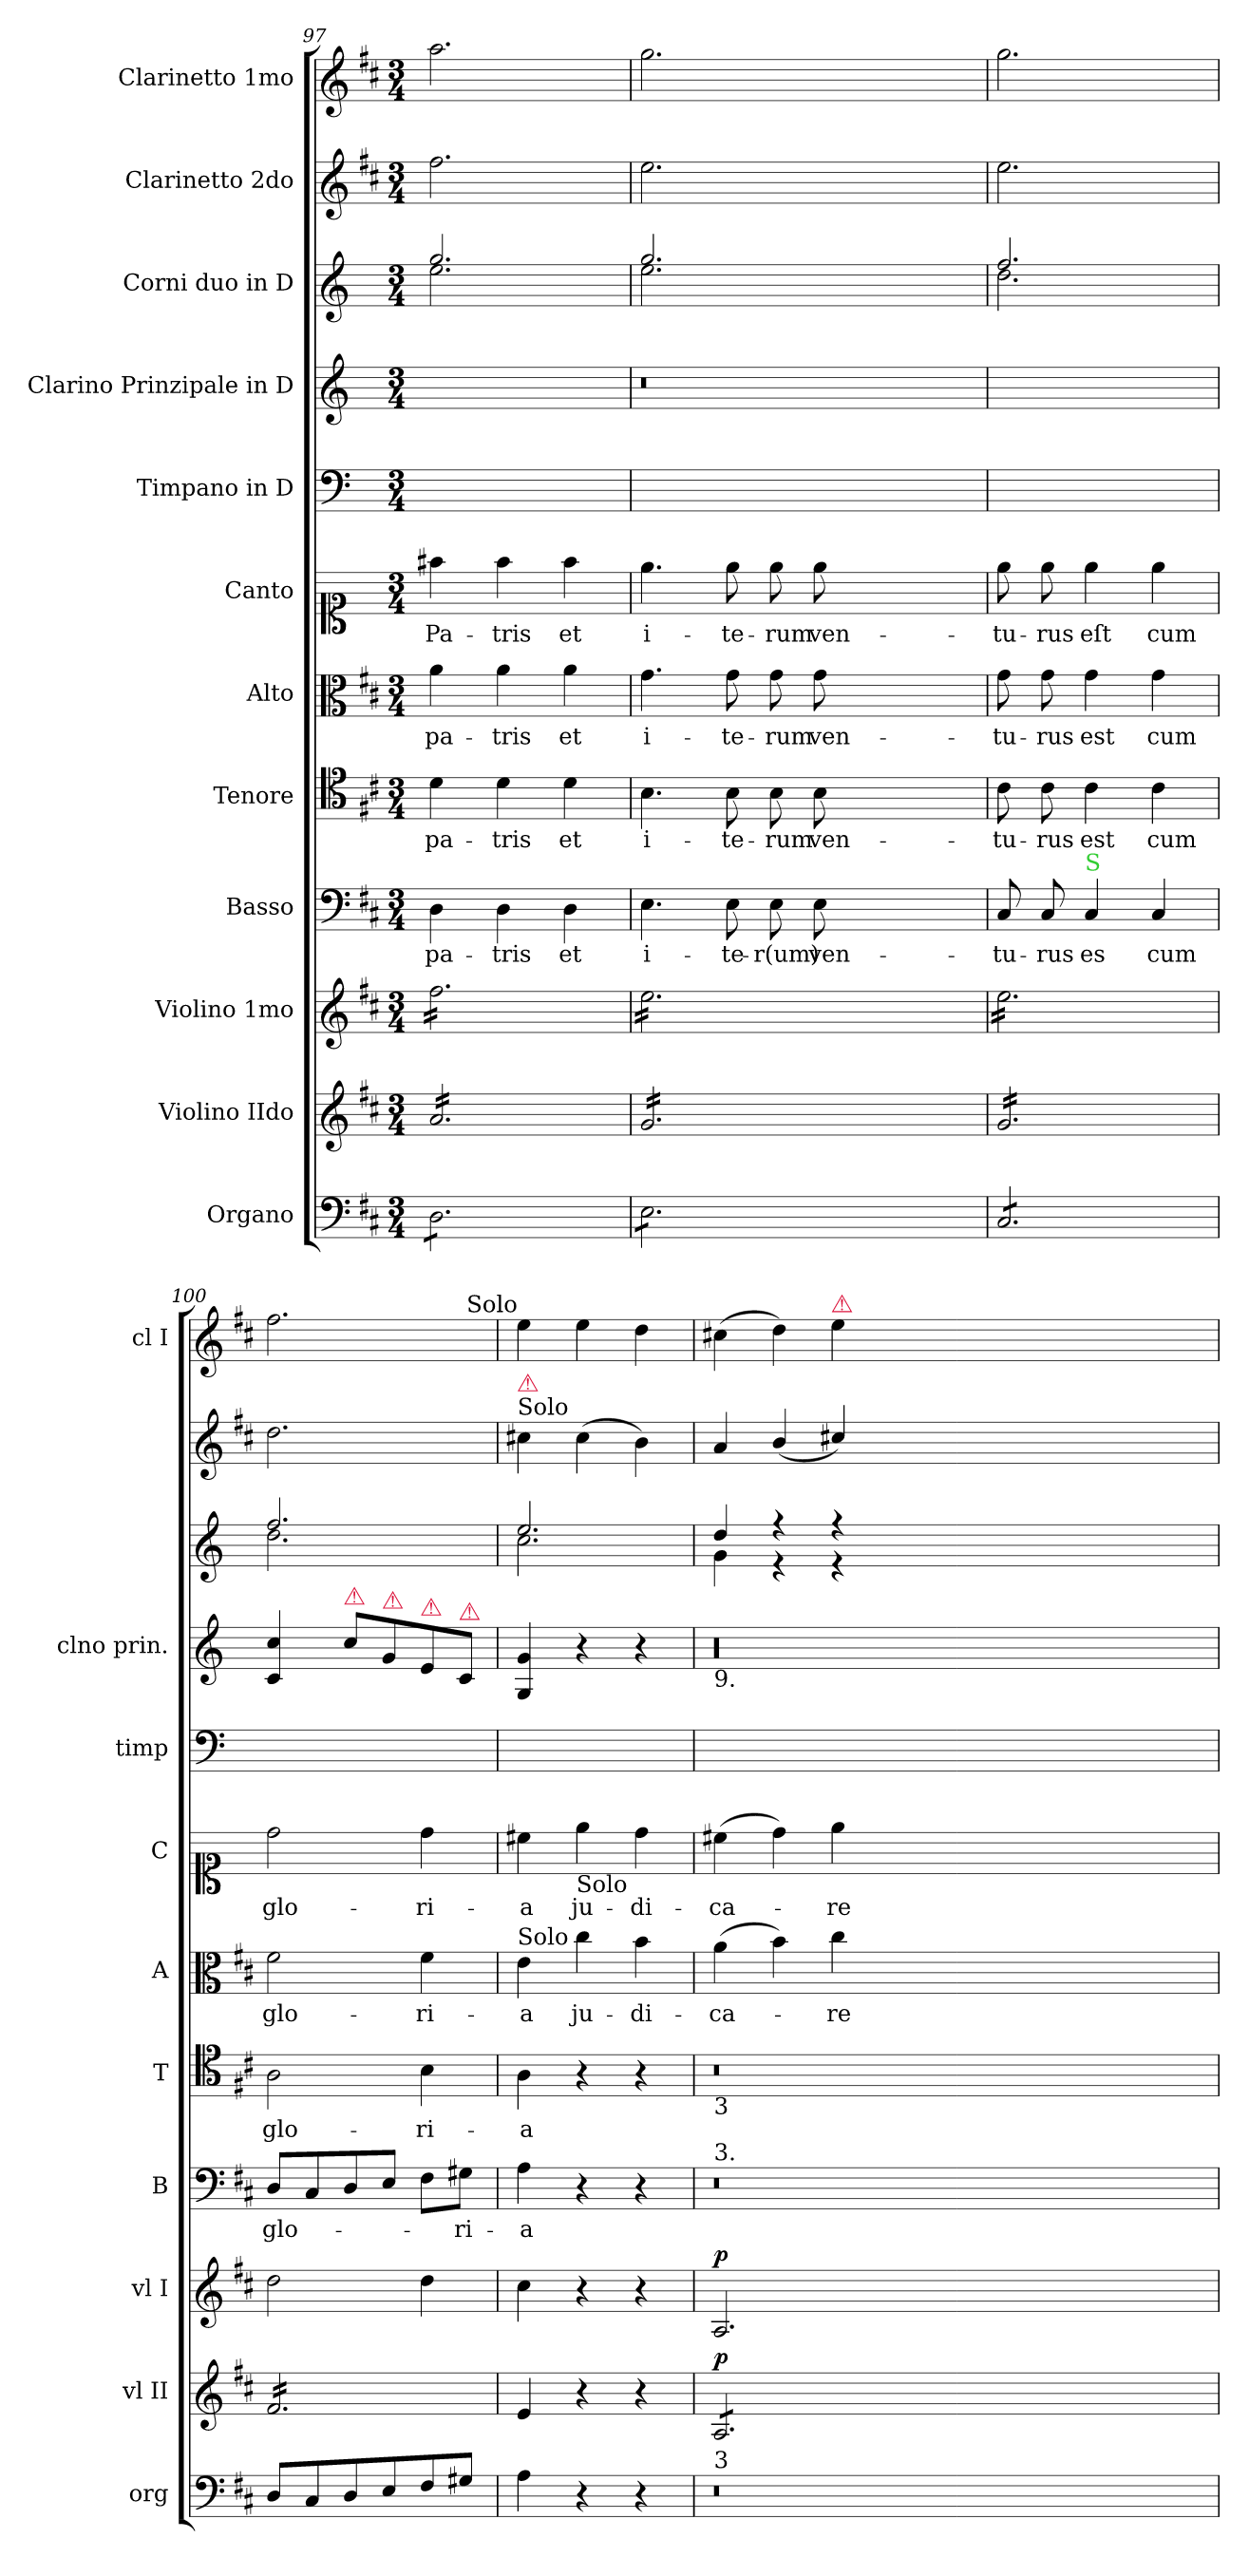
**kern	**kern	**dynam	**kern	**dynam	**kern	**text	**kern	**text	**kern	**text	**kern	**text	**kern	**kern	**kern	**kern	**kern
*part12	*part11	*part11	*part10	*part10	*part9	*part9	*part8	*part8	*part7	*part7	*part6	*part6	*part5	*part4	*part3	*part2	*part1
*staff12	*staff11	*staff11	*staff10	*staff10	*staff9	*staff9	*staff8	*staff8	*staff7	*staff7	*staff6	*staff6	*staff5	*staff4	*staff3	*staff2	*staff1
*I"Organo	*I"Violino IIdo	*	*I"Violino 1mo	*	*I"Basso	*	*I"Tenore	*	*I"Alto	*	*I"Canto	*	*I"Timpano in D	*I"Clarino Prinzipale in D	*I"Corni duo in D	*I"Clarinetto 2do	*I"Clarinetto 1mo
*I'org	*I'vl II	*	*I'vl I	*	*I'B	*	*I'T	*	*I'A	*	*I'C	*	*I'timp	*I'clno prin.	*	*	*I'cl I
*clefF4	*clefG2	*	*clefG2	*	*clefF4	*	*clefC4	*	*clefC3	*	*clefC1	*	*clefF4	*clefG2	*clefG2	*clefG2	*clefG2
*	*	*	*	*	*	*	*	*	*	*	*	*	*ITrd-1c-2	*ITrd-1c-2	*ITrd6c10	*	*
*k[f#c#]	*k[f#c#]	*	*k[f#c#]	*	*k[f#c#]	*	*k[f#c#]	*	*k[f#c#]	*	*	*	*k[f#c#]	*k[f#c#]	*k[f#c#]	*k[f#c#]	*k[f#c#]
*M3/4	*M3/4	*	*M3/4	*	*M3/4	*	*M3/4	*	*M3/4	*	*M3/4	*	*M3/4	*M3/4	*M3/4	*M3/4	*M3/4
=97	=97	=97	=97	=97	=97	=97	=97	=97	=97	=97	=97	=97	=97	=97	=97	=97	=97
*	*	*	*	*	*	*	*	*	*	*	*	*	*	*	*^	*	*
*tremolo	*	*	*	*	*	*	*	*	*	*	*	*	*	*	*	*	*	*
*	*tremolo	*	*	*	*	*	*	*	*	*	*	*	*	*	*	*	*	*
*	*	*	*tremolo	*	*	*	*	*	*	*	*	*	*	*	*	*	*	*
8D\L	16a/LL	.	16ff#\LL	.	4D\	pa-	4d\	pa-	4a\	pa-	4ff#\	Pa-	2.ryy	2.ryy	2.f#\	2.a/	2.ff#\	2.aa\
.	16a/	.	16ff#\	.	.	.	.	.	.	.	.	.	.	.	.	.	.	.
8D\	16a/	.	16ff#\	.	.	.	.	.	.	.	.	.	.	.	.	.	.	.
.	16a/	.	16ff#\	.	.	.	.	.	.	.	.	.	.	.	.	.	.	.
8D\	16a/	.	16ff#\	.	4D\	-tris	4d\	-tris	4a\	-tris	4ff#\	-tris	.	.	.	.	.	.
.	16a/	.	16ff#\	.	.	.	.	.	.	.	.	.	.	.	.	.	.	.
8D\	16a/	.	16ff#\	.	.	.	.	.	.	.	.	.	.	.	.	.	.	.
.	16a/	.	16ff#\	.	.	.	.	.	.	.	.	.	.	.	.	.	.	.
8D\	16a/	.	16ff#\	.	4D\	et	4d\	et	4a\	et	4ff#\	et	.	.	.	.	.	.
.	16a/	.	16ff#\	.	.	.	.	.	.	.	.	.	.	.	.	.	.	.
8D\J	16a/	.	16ff#\	.	.	.	.	.	.	.	.	.	.	.	.	.	.	.
.	16a/JJ	.	16ff#\JJ	.	.	.	.	.	.	.	.	.	.	.	.	.	.	.
=98	=98	=98	=98	=98	=98	=98	=98	=98	=98	=98	=98	=98	=98	=98	=98	=98	=98	=98
!	!	!	!	!	!	!	!	!	!	!	!	!	!	!LO:N:vis=0	!	!	!	!
8E\L	16g/LL	.	16ee\LL	.	4.E\	i-	4.B\	i-	4.g\	i-	4.ee\	i-	2.ryy	1.r	2.f#\	2.a/	2.ee\	2.gg\
.	16g/	.	16ee\	.	.	.	.	.	.	.	.	.	.	.	.	.	.	.
8E\	16g/	.	16ee\	.	.	.	.	.	.	.	.	.	.	.	.	.	.	.
.	16g/	.	16ee\	.	.	.	.	.	.	.	.	.	.	.	.	.	.	.
8E\	16g/	.	16ee\	.	.	.	.	.	.	.	.	.	.	.	.	.	.	.
.	16g/	.	16ee\	.	.	.	.	.	.	.	.	.	.	.	.	.	.	.
8E\	16g/	.	16ee\	.	8E\	-te-	8B\	-te-	8g\	-te-	8ee\	-te-	.	.	.	.	.	.
.	16g/	.	16ee\	.	.	.	.	.	.	.	.	.	.	.	.	.	.	.
8E\	16g/	.	16ee\	.	8E\	-r(um)	8B\	-rum	8g\	-rum	8ee\	-rum	.	.	.	.	.	.
.	16g/	.	16ee\	.	.	.	.	.	.	.	.	.	.	.	.	.	.	.
8E\J	16g/	.	16ee\	.	8E\	ven-	8B\	ven-	8g\	ven-	8ee\	ven-	.	.	.	.	.	.
.	16g/JJ	.	16ee\JJ	.	.	.	.	.	.	.	.	.	.	.	.	.	.	.
2.ryy	2.ryy	.	2.ryy	.	2.ryy	.	2.ryy	.	2.ryy	.	2.ryy	.	2.ryy	.	2.ryy	2.ryy	2.ryy	2.ryy
=99	=99	=99	=99	=99	=99	=99	=99	=99	=99	=99	=99	=99	=99	=99	=99	=99	=99	=99
8C#/L	16g/LL	.	16ee\LL	.	8C#/	-tu-	8c#\	-tu-	8g\	-tu-	8ee\	-tu-	2.ryy	2.ryy	2.e\	2.g/	2.ee\	2.gg\
.	16g/	.	16ee\	.	.	.	.	.	.	.	.	.	.	.	.	.	.	.
8C#/	16g/	.	16ee\	.	8C#/	-rus	8c#\	-rus	8g\	-rus	8ee\	-rus	.	.	.	.	.	.
.	16g/	.	16ee\	.	.	.	.	.	.	.	.	.	.	.	.	.	.	.
!	!	!	!	!	!LO:TX:a:color=limegreen:t=S	!	!	!	!	!	!	!	!	!	!	!	!	!
8C#/	16g/	.	16ee\	.	4C#/	es	4c#\	est	4g\	est	4ee\	eſt	.	.	.	.	.	.
.	16g/	.	16ee\	.	.	.	.	.	.	.	.	.	.	.	.	.	.	.
8C#/	16g/	.	16ee\	.	.	.	.	.	.	.	.	.	.	.	.	.	.	.
.	16g/	.	16ee\	.	.	.	.	.	.	.	.	.	.	.	.	.	.	.
8C#/	16g/	.	16ee\	.	4C#/	cum	4c#\	cum	4g\	cum	4ee\	cum	.	.	.	.	.	.
.	16g/	.	16ee\	.	.	.	.	.	.	.	.	.	.	.	.	.	.	.
8C#/J	16g/	.	16ee\	.	.	.	.	.	.	.	.	.	.	.	.	.	.	.
*Xtremolo	*	*	*	*	*	*	*	*	*	*	*	*	*	*	*	*	*	*
.	16g/JJ	.	16ee\JJ	.	.	.	.	.	.	.	.	.	.	.	.	.	.	.
*	*	*	*Xtremolo	*	*	*	*	*	*	*	*	*	*	*	*	*	*	*
=100	=100	=100	=100	=100	=100	=100	=100	=100	=100	=100	=100	=100	=100	=100	=100	=100	=100	=100
8D/L	16f#/LL	.	2dd\	.	8D/L	glo-	2A\	glo-	2f#\	glo-	2dd\	glo-	2.ryy	4d/ 4dd/	2.e\	2.g/	2.dd\	2.ff#\
.	16f#/	.	.	.	.	.	.	.	.	.	.	.	.	.	.	.	.	.
8C#/	16f#/	.	.	.	8C#/	.	.	.	.	.	.	.	.	.	.	.	.	.
.	16f#/	.	.	.	.	.	.	.	.	.	.	.	.	.	.	.	.	.
!	!	!	!	!	!	!	!	!	!	!	!	!	!	!LO:TX:a:color=crimson:t=⚠	!	!	!	!
8D/	16f#/	.	.	.	8D/	.	.	.	.	.	.	.	.	8dd/L	.	.	.	.
.	16f#/	.	.	.	.	.	.	.	.	.	.	.	.	.	.	.	.	.
!	!	!	!	!	!	!	!	!	!	!	!	!	!	!LO:TX:a:color=crimson:t=⚠	!	!	!	!
8E/	16f#/	.	.	.	8E/J	.	.	.	.	.	.	.	.	8a/	.	.	.	.
.	16f#/	.	.	.	.	.	.	.	.	.	.	.	.	.	.	.	.	.
!	!	!	!	!	!	!	!	!	!	!	!	!	!	!LO:TX:a:color=crimson:t=⚠	!	!	!	!
8F#/	16f#/	.	4dd\	.	8F#\L	.	4B\	-ri-	4f#\	-ri-	4dd\	-ri-	.	8f#/	.	.	.	.
.	16f#/	.	.	.	.	.	.	.	.	.	.	.	.	.	.	.	.	.
!	!	!	!	!	!	!	!	!	!	!	!	!	!	!LO:TX:a:color=crimson:t=⚠	!	!	!	!
8G#X/J	16f#/	.	.	.	8G#X\J	-ri-	.	.	.	.	.	.	.	8d/J	.	.	.	.
.	16f#/JJ	.	.	.	.	.	.	.	.	.	.	.	.	.	.	.	.	.
*	*Xtremolo	*	*	*	*	*	*	*	*	*	*	*	*	*	*	*	*	*
=101	=101	=101	=101	=101	=101	=101	=101	=101	=101	=101	=101	=101	=101	=101	=101	=101	=101	=101
!	!	!	!	!	!	!	!	!	!	!	!	!	!	!	!	!	!	!LO:TX:a:rj:t=Solo
!	!	!	!	!	!	!	!	!	!	!	!	!	!	!	!	!	!LO:TX:a:t=Solo	!
!	!	!	!	!	!	!	!	!	!	!	!	!	!	!	!	!	!LO:TX:a:color=crimson:t=⚠	!
!	!	!	!	!	!	!	!	!	!LO:TX:a:t=Solo	!	!	!	!	!	!	!	!	!
4A\	4e/	.	4cc#\	.	4A\	-a	4A\	-a	4e\	-a	4cc#\	-a	2.ryy	4A/ 4a/	2.d\	2.f#/	4cc#X\	4ee\
!	!	!	!	!	!	!	!	!	!	!	!LO:TX:b:t=Solo	!	!	!	!	!	!	!
4r	4r	.	4r	.	4r	.	4r	.	4cc#\	ju-	4ee\	ju-	.	4r	.	.	(4cc#\	4ee\
4r	4r	.	4r	.	4r	.	4r	.	4b\	-di-	4dd\	-di-	.	4r	.	.	4b\)	4dd\
=102	=102	=102	=102	=102	=102	=102	=102	=102	=102	=102	=102	=102	=102	=102	=102	=102	=102	=102
!	!	!	!	!	!	!	!	!	!	!	!	!	!	!LO:TX:b:t=9.	!	!	!	!
!	!	!	!	!	!	!	!LO:TX:b:t=3	!	!	!	!	!	!	!	!	!	!	!
!	!	!	!	!	!LO:TX:a:t=3.	!	!	!	!	!	!	!	!	!	!	!	!	!
!LO:TX:a:t=3	!	!	!	!	!	!	!	!	!	!	!	!	!	!	!	!	!	!
!LO:N:vis=0	!	!LO:DY:a	!	!LO:DY:a	!LO:N:vis=0	!	!LO:N:vis=0	!	!	!	!	!	!	!LO:N:vis=00	!	!	!	!
*	*tremolo	*	*	*	*	*	*	*	*	*	*	*	*	*	*	*	*	*
1.r	8A/L	p	2.A/	p	1.r	.	1.r	.	(4a\	-ca-	(4cc#\	-ca-	2.ryy	0.r	4A\	4e/	4a/	(4cc#X\
.	8A/	.	.	.	.	.	.	.	.	.	.	.	.	.	.	.	.	.
.	8A/	.	.	.	.	.	.	.	4b\)	.	4dd\)	.	.	.	4r	4r	(4b/	4dd\)
.	8A/	.	.	.	.	.	.	.	.	.	.	.	.	.	.	.	.	.
!	!	!	!	!	!	!	!	!	!	!	!	!	!	!	!	!	!	!LO:TX:a:color=crimson:t=⚠
.	8A/	.	.	.	.	.	.	.	4cc#\	-re	4ee\	-re	.	.	4r	4r	4cc#X/)	4ee\
.	8A/J	.	.	.	.	.	.	.	.	.	.	.	.	.	.	.	.	.
*	*Xtremolo	*	*	*	*	*	*	*	*	*	*	*	*	*	*	*	*	*
.	0ryy	.	0ryy	.	.	.	.	.	0ryy	.	0ryy	.	0ryy	.	0ryy	0ryy	0ryy	0ryy
1.ryy	.	.	.	.	1.ryy	.	1.ryy	.	.	.	.	.	.	.	.	.	.	.
.	4ryy	.	4ryy	.	.	.	.	.	4ryy	.	4ryy	.	4ryy	.	4ryy	4ryy	4ryy	4ryy
*	*	*	*	*	*	*	*	*	*	*	*	*	*	*	*v	*v	*	*
=	=	=	=	=	=	=	=	=	=	=	=	=	=	=	=	=	=
*-	*-	*-	*-	*-	*-	*-	*-	*-	*-	*-	*-	*-	*-	*-	*-	*-	*-
